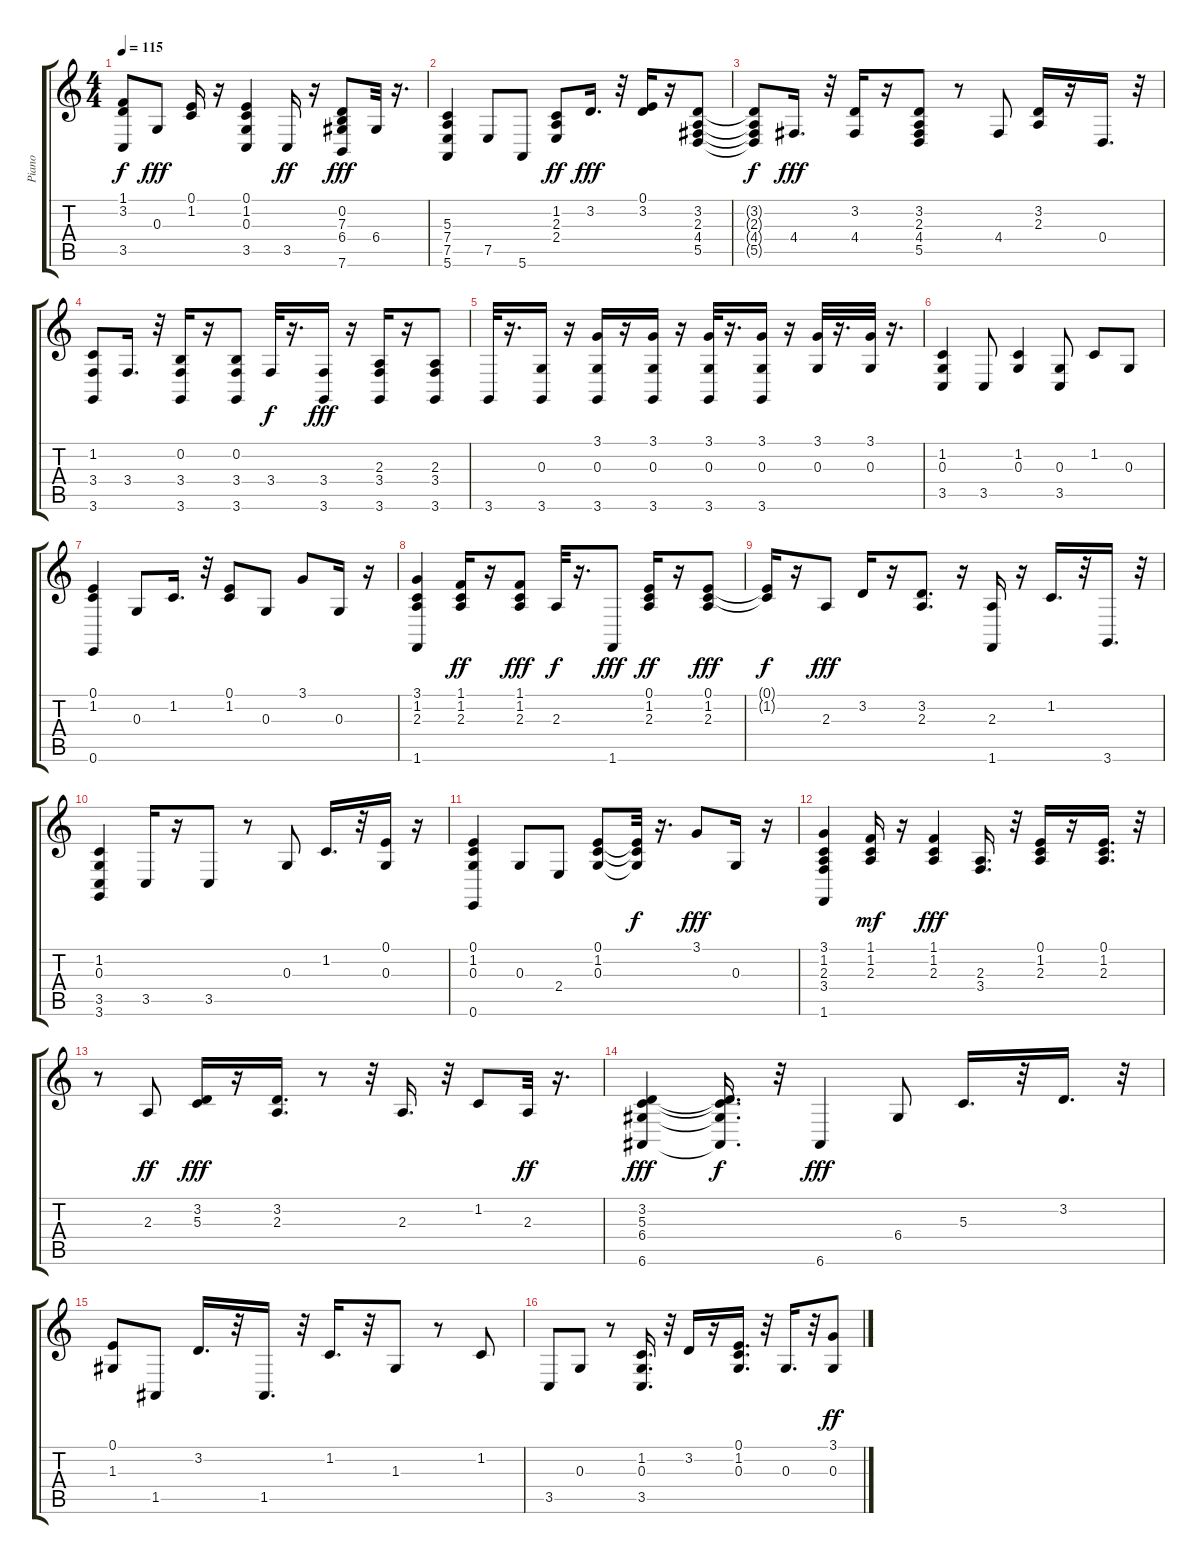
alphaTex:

\track ("Piano" "Piano") {instrument acousticgrandpiano}
\staff {score tabs}
\tuning (E4 B3 G3 D3 A2 E2) {hide}
\ts (4 4)
\tempo 115
\clef g2
\ks c
(1.1{t} 3.2{t} 3.5{t}).8{dy f} 0.3.8{dy fff} (0.1 1.2).16 r.16 (0.1 1.2 0.3 3.5).4 3.5.16{dy ff} r.16 (0.2 7.3 6.4 7.6).8{dy fff} 6.4.32 r.16{d} |
(5.3 7.4 7.5 5.6).4 7.5.8 5.6.8 (1.2 2.3 2.4).8{dy ff} 3.2.16{d dy fff} r.32 (0.1 3.2).16 r.16 (3.2 2.3 4.4 5.5).8 |
(3.2{t} 2.3{t} 4.4{t} 5.5{t}).8{dy f} 4.4.16{d dy fff} r.32 (3.2 4.4).16 r.16 (3.2 2.3 4.4 5.5).8 r.8 4.4.8 (3.2 2.3).16 r.16 0.4.16{d} r.32 |
(1.2 3.4 3.6).8 3.4.16{d} r.32 (0.2 3.4 3.6).16 r.16 (0.2 3.4 3.6).8 3.4.32{dy f} r.16{d} (3.4 3.6).16{dy fff} r.16 (2.3 3.4 3.6).16 r.16 (2.3 3.4 3.6).8 |
3.6.32 r.16{d} (0.3 3.6).16 r.16 (3.1 0.3 3.6).16 r.16 (3.1 0.3 3.6).16 r.16 (3.1 0.3 3.6).32 r.16{d} (3.1 0.3 3.6).16 r.16 (3.1 0.3).32 r.16{d} (3.1 0.3).32 r.16{d} |
(1.2 0.3 3.5).4 3.5.8 (1.2 0.3).4 (0.3 3.5).8 1.2.8 0.3.8 |
(0.1 1.2 0.6).4 0.3.8 1.2.16{d} r.32 (0.1 1.2).8 0.3.8 3.1.8 0.3.16 r.16 |
(3.1 1.2 2.3 1.6).4 (1.1 1.2 2.3).16{dy ff} r.16 (1.1 1.2 2.3).8{dy fff} 2.3.32{dy f} r.16{d} 1.6.8{dy fff} (0.1 1.2 2.3).16{dy ff} r.16 (0.1 1.2 2.3).8{dy fff} |
(0.1{t} 1.2{t}).16{dy f} r.16 2.3.8{dy fff} 3.2.16 r.16 (3.2 2.3).8{d} r.16 (2.3 1.6).16 r.16 1.2.16{d} r.32 3.6.16{d} r.32 |
(1.2 0.3 3.5 3.6).4 3.5.16 r.16 3.5.8 r.8 0.3.8 1.2.16{d} r.32 (0.1 0.3).16 r.16 |
(0.1 1.2 0.3 0.6).4 0.3.8 2.4.8 (0.1 1.2 0.3).8 (0.1{t} 1.2{t} 0.3{t}).32{dy f} r.16{d} 3.1.8{dy fff} 0.3.16 r.16 |
(3.1 1.2 2.3 3.4 1.6).4 (1.1 1.2 2.3).16{dy mf} r.16 (1.1 1.2 2.3).4{dy fff} (2.3 3.4).16{d} r.32 (0.1 1.2 2.3).16 r.16 (0.1 1.2 2.3).16{d} r.32 |
r.8 2.3.8{dy ff} (3.2 5.3).16{dy fff} r.16 (3.2 2.3).16{d} r.8 r.32 2.3.16{d} r.32 1.2.8 2.3.32{dy ff} r.16{d} |
(3.2 5.3 6.4 6.6).4{dy fff} (3.2{t} 5.3{t} 6.4{t} 6.6{t}).16{d dy f} r.32 6.6.4{dy fff} 6.4.8 5.3.16{d} r.32 3.2.16{d} r.32 |
(0.1 1.3).8 1.5.8 3.2.16{d} r.32 1.5.16{d} r.32 1.2.16{d} r.32 1.3.8 r.8 1.2.8 |
3.5.8 0.3.8 r.8 (1.2 0.3 3.5).16{d} r.32 3.2.16 r.16 (0.1 1.2 0.3).16{d} r.32 0.3.16{d} r.32 (3.1 0.3).8{dy ff}
